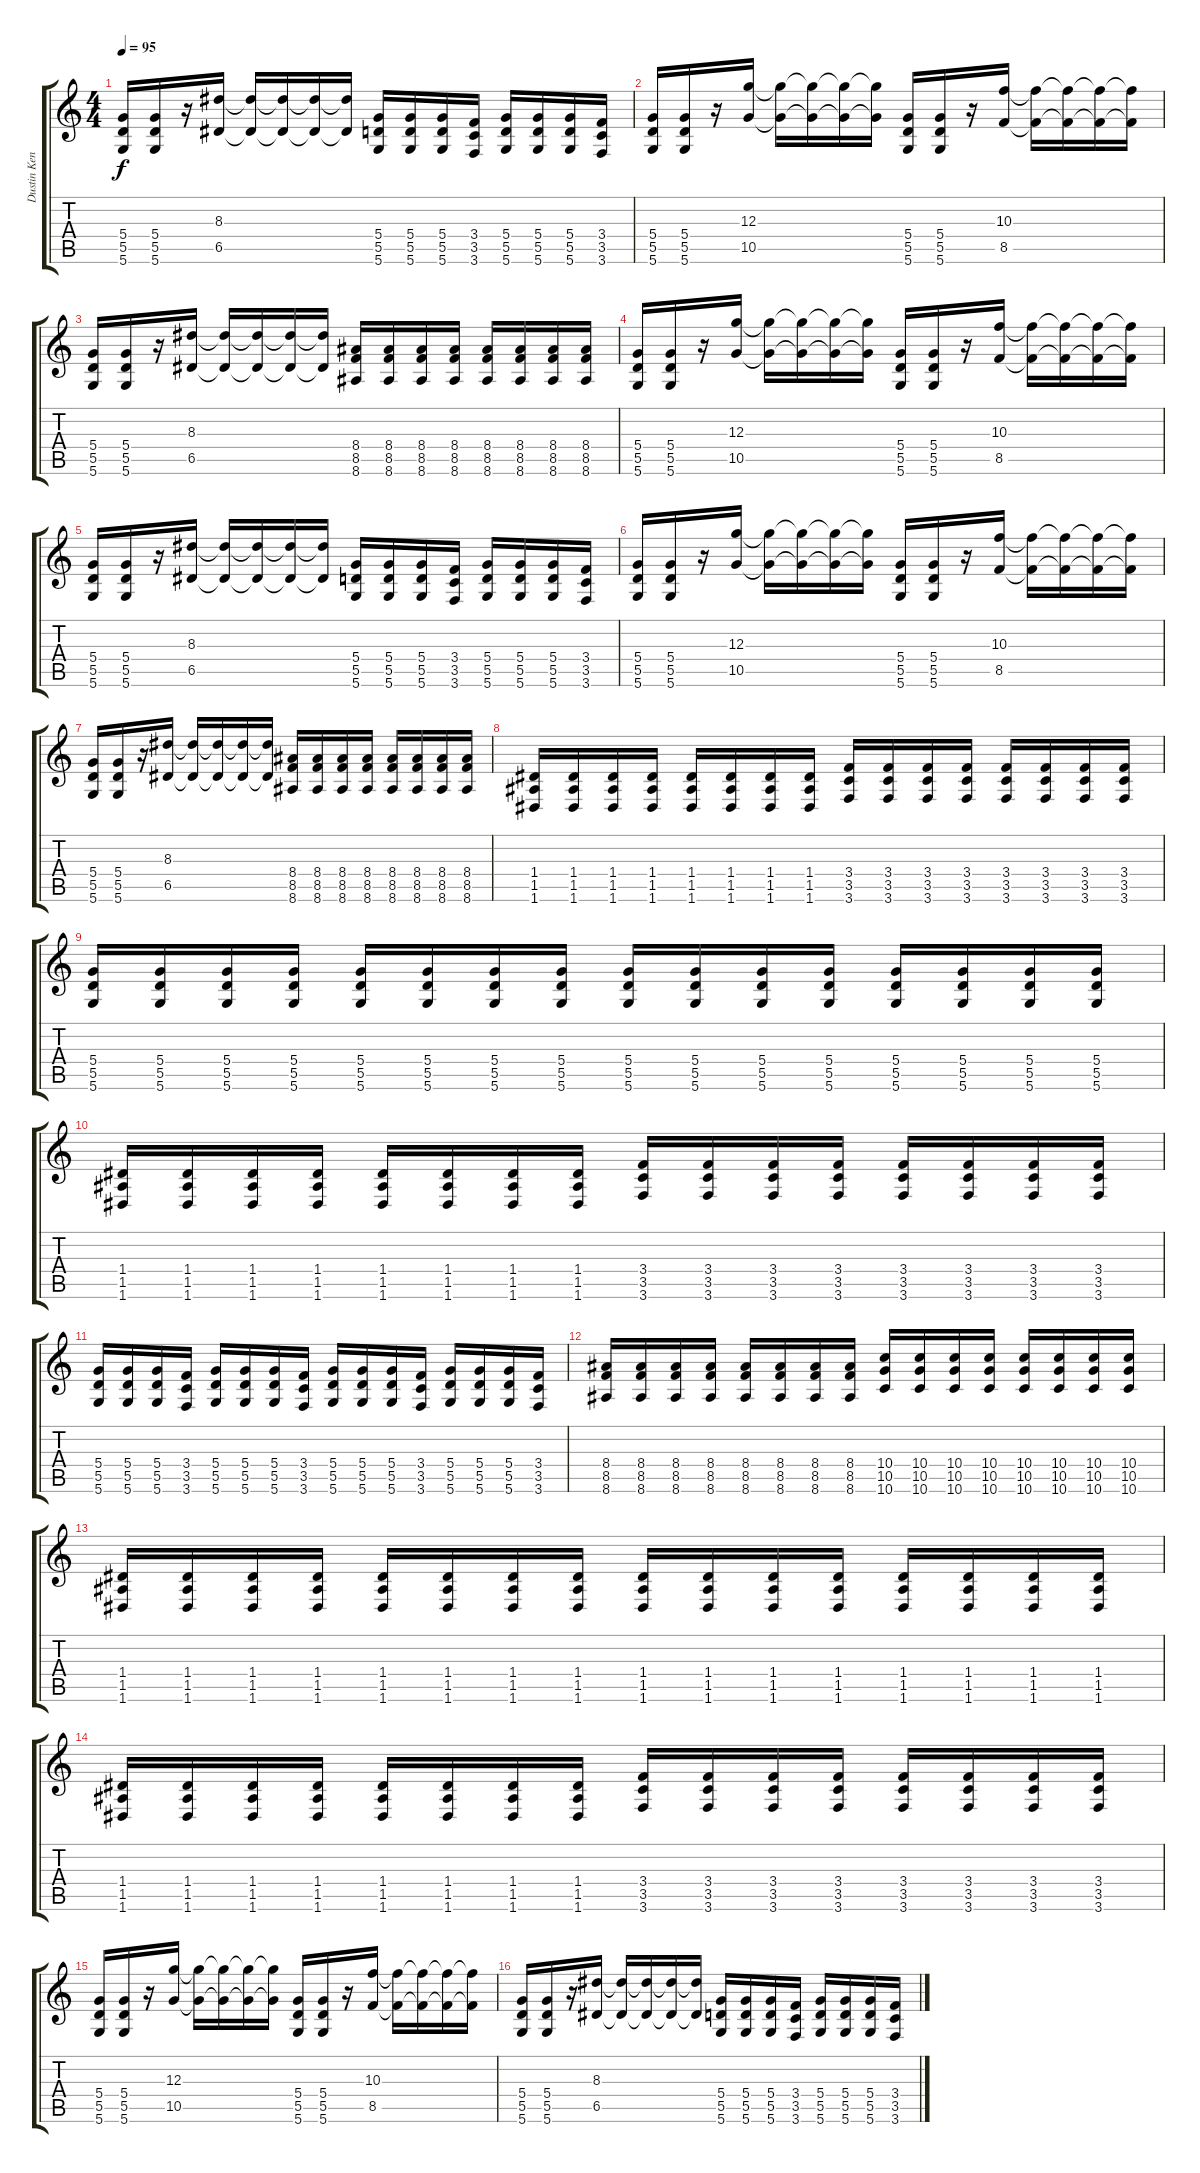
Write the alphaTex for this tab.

\track ("Dustin Kensrue" "Dustin Ken") {instrument distortionguitar}
\staff {score tabs}
\tuning (E4 B3 G3 D3 A2 D2) {hide}
\ts (4 4)
\tempo 95
\clef g2
\ks c
(5.4 5.5 5.6).16{dy f} (5.4 5.5 5.6).16 r.16 (8.3 6.5).16 (8.3{t} 6.5{t}).16 (8.3{t} 6.5{t}).16 (8.3{t} 6.5{t}).16 (8.3{t} 6.5{t}).16 (5.4 5.5 5.6).16 (5.4 5.5 5.6).16 (5.4 5.5 5.6).16 (3.4 3.5 3.6).16 (5.4 5.5 5.6).16 (5.4 5.5 5.6).16 (5.4 5.5 5.6).16 (3.4 3.5 3.6).16 |
(5.4 5.5 5.6).16 (5.4 5.5 5.6).16 r.16 (12.3 10.5).16 (12.3{t} 10.5{t}).16 (12.3{t} 10.5{t}).16 (12.3{t} 10.5{t}).16 (12.3{t} 10.5{t}).16 (5.4 5.5 5.6).16 (5.4 5.5 5.6).16 r.16 (10.3 8.5).16 (10.3{t} 8.5{t}).16 (10.3{t} 8.5{t}).16 (10.3{t} 8.5{t}).16 (10.3{t} 8.5{t}).16 |
(5.4 5.5 5.6).16 (5.4 5.5 5.6).16 r.16 (8.3 6.5).16 (8.3{t} 6.5{t}).16 (8.3{t} 6.5{t}).16 (8.3{t} 6.5{t}).16 (8.3{t} 6.5{t}).16 (8.4 8.5 8.6).16 (8.4 8.5 8.6).16 (8.4 8.5 8.6).16 (8.4 8.5 8.6).16 (8.4 8.5 8.6).16 (8.4 8.5 8.6).16 (8.4 8.5 8.6).16 (8.4 8.5 8.6).16 |
(5.4 5.5 5.6).16 (5.4 5.5 5.6).16 r.16 (12.3 10.5).16 (12.3{t} 10.5{t}).16 (12.3{t} 10.5{t}).16 (12.3{t} 10.5{t}).16 (12.3{t} 10.5{t}).16 (5.4 5.5 5.6).16 (5.4 5.5 5.6).16 r.16 (10.3 8.5).16 (10.3{t} 8.5{t}).16 (10.3{t} 8.5{t}).16 (10.3{t} 8.5{t}).16 (10.3{t} 8.5{t}).16 |
(5.4 5.5 5.6).16 (5.4 5.5 5.6).16 r.16 (8.3 6.5).16 (8.3{t} 6.5{t}).16 (8.3{t} 6.5{t}).16 (8.3{t} 6.5{t}).16 (8.3{t} 6.5{t}).16 (5.4 5.5 5.6).16 (5.4 5.5 5.6).16 (5.4 5.5 5.6).16 (3.4 3.5 3.6).16 (5.4 5.5 5.6).16 (5.4 5.5 5.6).16 (5.4 5.5 5.6).16 (3.4 3.5 3.6).16 |
(5.4 5.5 5.6).16 (5.4 5.5 5.6).16 r.16 (12.3 10.5).16 (12.3{t} 10.5{t}).16 (12.3{t} 10.5{t}).16 (12.3{t} 10.5{t}).16 (12.3{t} 10.5{t}).16 (5.4 5.5 5.6).16 (5.4 5.5 5.6).16 r.16 (10.3 8.5).16 (10.3{t} 8.5{t}).16 (10.3{t} 8.5{t}).16 (10.3{t} 8.5{t}).16 (10.3{t} 8.5{t}).16 |
(5.4 5.5 5.6).16 (5.4 5.5 5.6).16 r.16 (8.3 6.5).16 (8.3{t} 6.5{t}).16 (8.3{t} 6.5{t}).16 (8.3{t} 6.5{t}).16 (8.3{t} 6.5{t}).16 (8.4 8.5 8.6).16 (8.4 8.5 8.6).16 (8.4 8.5 8.6).16 (8.4 8.5 8.6).16 (8.4 8.5 8.6).16 (8.4 8.5 8.6).16 (8.4 8.5 8.6).16 (8.4 8.5 8.6).16 |
(1.4 1.5 1.6).16 (1.4 1.5 1.6).16 (1.4 1.5 1.6).16 (1.4 1.5 1.6).16 (1.4 1.5 1.6).16 (1.4 1.5 1.6).16 (1.4 1.5 1.6).16 (1.4 1.5 1.6).16 (3.4 3.5 3.6).16 (3.4 3.5 3.6).16 (3.4 3.5 3.6).16 (3.4 3.5 3.6).16 (3.4 3.5 3.6).16 (3.4 3.5 3.6).16 (3.4 3.5 3.6).16 (3.4 3.5 3.6).16 |
(5.4 5.5 5.6).16 (5.4 5.5 5.6).16 (5.4 5.5 5.6).16 (5.4 5.5 5.6).16 (5.4 5.5 5.6).16 (5.4 5.5 5.6).16 (5.4 5.5 5.6).16 (5.4 5.5 5.6).16 (5.4 5.5 5.6).16 (5.4 5.5 5.6).16 (5.4 5.5 5.6).16 (5.4 5.5 5.6).16 (5.4 5.5 5.6).16 (5.4 5.5 5.6).16 (5.4 5.5 5.6).16 (5.4 5.5 5.6).16 |
(1.4 1.5 1.6).16 (1.4 1.5 1.6).16 (1.4 1.5 1.6).16 (1.4 1.5 1.6).16 (1.4 1.5 1.6).16 (1.4 1.5 1.6).16 (1.4 1.5 1.6).16 (1.4 1.5 1.6).16 (3.4 3.5 3.6).16 (3.4 3.5 3.6).16 (3.4 3.5 3.6).16 (3.4 3.5 3.6).16 (3.4 3.5 3.6).16 (3.4 3.5 3.6).16 (3.4 3.5 3.6).16 (3.4 3.5 3.6).16 |
(5.4 5.5 5.6).16 (5.4 5.5 5.6).16 (5.4 5.5 5.6).16 (3.4 3.5 3.6).16 (5.4 5.5 5.6).16 (5.4 5.5 5.6).16 (5.4 5.5 5.6).16 (3.4 3.5 3.6).16 (5.4 5.5 5.6).16 (5.4 5.5 5.6).16 (5.4 5.5 5.6).16 (3.4 3.5 3.6).16 (5.4 5.5 5.6).16 (5.4 5.5 5.6).16 (5.4 5.5 5.6).16 (3.4 3.5 3.6).16 |
(8.4 8.5 8.6).16 (8.4 8.5 8.6).16 (8.4 8.5 8.6).16 (8.4 8.5 8.6).16 (8.4 8.5 8.6).16 (8.4 8.5 8.6).16 (8.4 8.5 8.6).16 (8.4 8.5 8.6).16 (10.4 10.5 10.6).16 (10.4 10.5 10.6).16 (10.4 10.5 10.6).16 (10.4 10.5 10.6).16 (10.4 10.5 10.6).16 (10.4 10.5 10.6).16 (10.4 10.5 10.6).16 (10.4 10.5 10.6).16 |
(1.4 1.5 1.6).16 (1.4 1.5 1.6).16 (1.4 1.5 1.6).16 (1.4 1.5 1.6).16 (1.4 1.5 1.6).16 (1.4 1.5 1.6).16 (1.4 1.5 1.6).16 (1.4 1.5 1.6).16 (1.4 1.5 1.6).16 (1.4 1.5 1.6).16 (1.4 1.5 1.6).16 (1.4 1.5 1.6).16 (1.4 1.5 1.6).16 (1.4 1.5 1.6).16 (1.4 1.5 1.6).16 (1.4 1.5 1.6).16 |
(1.4 1.5 1.6).16 (1.4 1.5 1.6).16 (1.4 1.5 1.6).16 (1.4 1.5 1.6).16 (1.4 1.5 1.6).16 (1.4 1.5 1.6).16 (1.4 1.5 1.6).16 (1.4 1.5 1.6).16 (3.4 3.5 3.6).16 (3.4 3.5 3.6).16 (3.4 3.5 3.6).16 (3.4 3.5 3.6).16 (3.4 3.5 3.6).16 (3.4 3.5 3.6).16 (3.4 3.5 3.6).16 (3.4 3.5 3.6).16 |
(5.4 5.5 5.6).16 (5.4 5.5 5.6).16 r.16 (12.3 10.5).16 (12.3{t} 10.5{t}).16 (12.3{t} 10.5{t}).16 (12.3{t} 10.5{t}).16 (12.3{t} 10.5{t}).16 (5.4 5.5 5.6).16 (5.4 5.5 5.6).16 r.16 (10.3 8.5).16 (10.3{t} 8.5{t}).16 (10.3{t} 8.5{t}).16 (10.3{t} 8.5{t}).16 (10.3{t} 8.5{t}).16 |
(5.4 5.5 5.6).16 (5.4 5.5 5.6).16 r.16 (8.3 6.5).16 (8.3{t} 6.5{t}).16 (8.3{t} 6.5{t}).16 (8.3{t} 6.5{t}).16 (8.3{t} 6.5{t}).16 (5.4 5.5 5.6).16 (5.4 5.5 5.6).16 (5.4 5.5 5.6).16 (3.4 3.5 3.6).16 (5.4 5.5 5.6).16 (5.4 5.5 5.6).16 (5.4 5.5 5.6).16 (3.4 3.5 3.6).16
